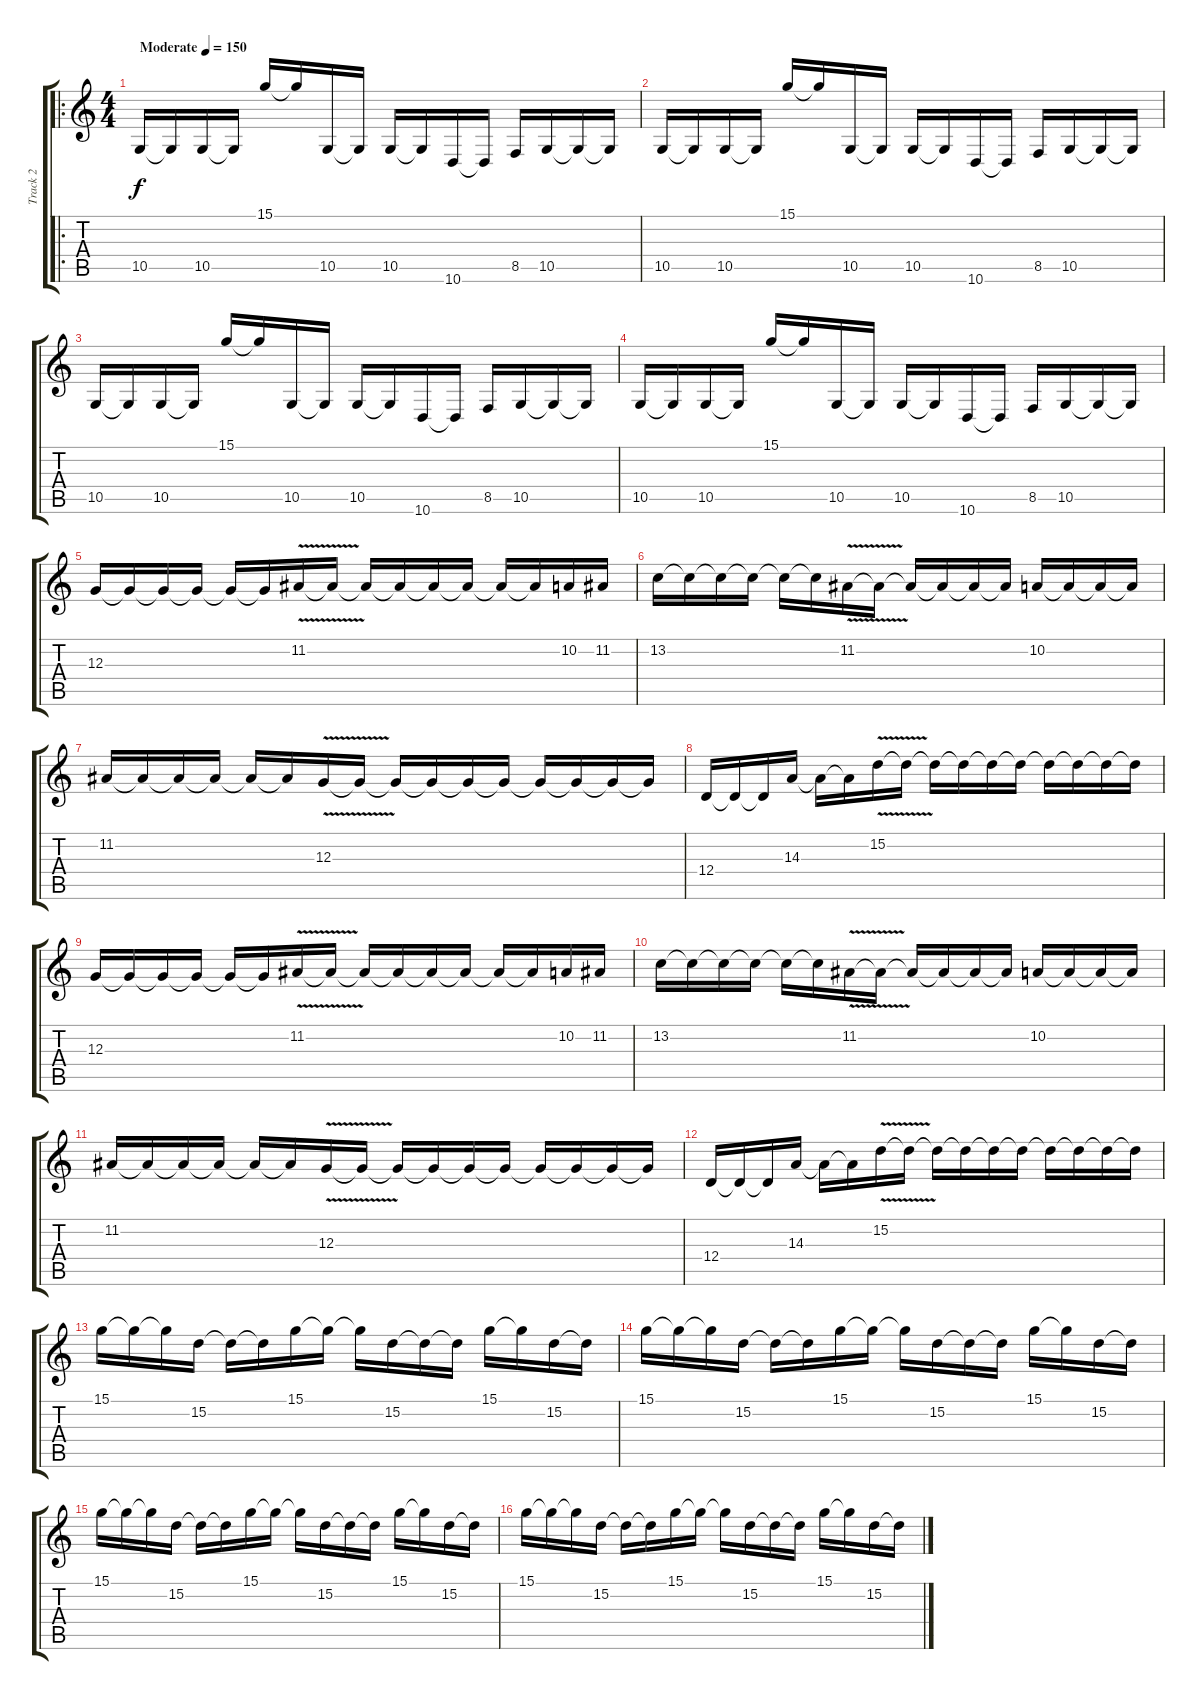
\track ("Track 2" "Track 2") {instrument lead5charang}
\staff {score tabs}
\tuning (E4 B3 G3 D3 A2 E2) {hide}
\ro
\ts (4 4)
\tempo (150 "Moderate")
\clef g2
\ks c
10.5.16{dy f instrument lead5charang} 10.5{t}.16 10.5.16 10.5{t}.16 15.1.16 15.1{t}.16 10.5.16 10.5{t}.16 10.5.16 10.5{t}.16 10.6.16 10.6{t}.16 8.5.16 10.5.16 10.5{t}.16 10.5{t}.16 |
10.5.16 10.5{t}.16 10.5.16 10.5{t}.16 15.1.16 15.1{t}.16 10.5.16 10.5{t}.16 10.5.16 10.5{t}.16 10.6.16 10.6{t}.16 8.5.16 10.5.16 10.5{t}.16 10.5{t}.16 |
10.5.16 10.5{t}.16 10.5.16 10.5{t}.16 15.1.16 15.1{t}.16 10.5.16 10.5{t}.16 10.5.16 10.5{t}.16 10.6.16 10.6{t}.16 8.5.16 10.5.16 10.5{t}.16 10.5{t}.16 |
10.5.16 10.5{t}.16 10.5.16 10.5{t}.16 15.1.16 15.1{t}.16 10.5.16 10.5{t}.16 10.5.16 10.5{t}.16 10.6.16 10.6{t}.16 8.5.16 10.5.16 10.5{t}.16 10.5{t}.16 |
12.3.16 12.3{t}.16 12.3{t}.16 12.3{t}.16 12.3{t}.16 12.3{t}.16 11.2{v}.16 11.2{t}.16 11.2{t}.16 11.2{t}.16 11.2{t}.16 11.2{t}.16 11.2{t}.16 11.2{t}.16 10.2.16 11.2.16 |
13.2.16 13.2{t}.16 13.2{t}.16 13.2{t}.16 13.2{t}.16 13.2{t}.16 11.2{v}.16 11.2{t}.16 11.2{t}.16 11.2{t}.16 11.2{t}.16 11.2{t}.16 10.2.16 10.2{t}.16 10.2{t}.16 10.2{t}.16 |
11.2.16 11.2{t}.16 11.2{t}.16 11.2{t}.16 11.2{t}.16 11.2{t}.16 12.3{v}.16 12.3{t}.16 12.3{t}.16 12.3{t}.16 12.3{t}.16 12.3{t}.16 12.3{t}.16 12.3{t}.16 12.3{t}.16 12.3{t}.16 |
12.4.16 12.4{t}.16 12.4{t}.16 14.3.16 14.3{t}.16 14.3{t}.16 15.2{v}.16 15.2{t}.16 15.2{t}.16 15.2{t}.16 15.2{t}.16 15.2{t}.16 15.2{t}.16 15.2{t}.16 15.2{t}.16 15.2{t}.16 |
12.3.16 12.3{t}.16 12.3{t}.16 12.3{t}.16 12.3{t}.16 12.3{t}.16 11.2{v}.16 11.2{t}.16 11.2{t}.16 11.2{t}.16 11.2{t}.16 11.2{t}.16 11.2{t}.16 11.2{t}.16 10.2.16 11.2.16 |
13.2.16 13.2{t}.16 13.2{t}.16 13.2{t}.16 13.2{t}.16 13.2{t}.16 11.2{v}.16 11.2{t}.16 11.2{t}.16 11.2{t}.16 11.2{t}.16 11.2{t}.16 10.2.16 10.2{t}.16 10.2{t}.16 10.2{t}.16 |
11.2.16 11.2{t}.16 11.2{t}.16 11.2{t}.16 11.2{t}.16 11.2{t}.16 12.3{v}.16 12.3{t}.16 12.3{t}.16 12.3{t}.16 12.3{t}.16 12.3{t}.16 12.3{t}.16 12.3{t}.16 12.3{t}.16 12.3{t}.16 |
12.4.16 12.4{t}.16 12.4{t}.16 14.3.16 14.3{t}.16 14.3{t}.16 15.2{v}.16 15.2{t}.16 15.2{t}.16 15.2{t}.16 15.2{t}.16 15.2{t}.16 15.2{t}.16 15.2{t}.16 15.2{t}.16 15.2{t}.16 |
15.1.16 15.1{t}.16 15.1{t}.16 15.2.16 15.2{t}.16 15.2{t}.16 15.1.16 15.1{t}.16{volume 11} 15.1{t}.16 15.2.16 15.2{t}.16 15.2{t}.16 15.1.16{volume 16} 15.1{t}.16 15.2.16 15.2{t}.16 |
15.1.16 15.1{t}.16 15.1{t}.16 15.2.16 15.2{t}.16 15.2{t}.16 15.1.16 15.1{t}.16{volume 11} 15.1{t}.16 15.2.16 15.2{t}.16 15.2{t}.16 15.1.16{volume 16} 15.1{t}.16 15.2.16 15.2{t}.16 |
15.1.16 15.1{t}.16 15.1{t}.16 15.2.16 15.2{t}.16 15.2{t}.16 15.1.16 15.1{t}.16{volume 11} 15.1{t}.16 15.2.16 15.2{t}.16 15.2{t}.16 15.1.16{volume 16} 15.1{t}.16 15.2.16 15.2{t}.16 |
15.1.16 15.1{t}.16 15.1{t}.16 15.2.16 15.2{t}.16 15.2{t}.16 15.1.16 15.1{t}.16{volume 11} 15.1{t}.16 15.2.16 15.2{t}.16 15.2{t}.16 15.1.16{volume 16} 15.1{t}.16 15.2.16 15.2{t}.16
